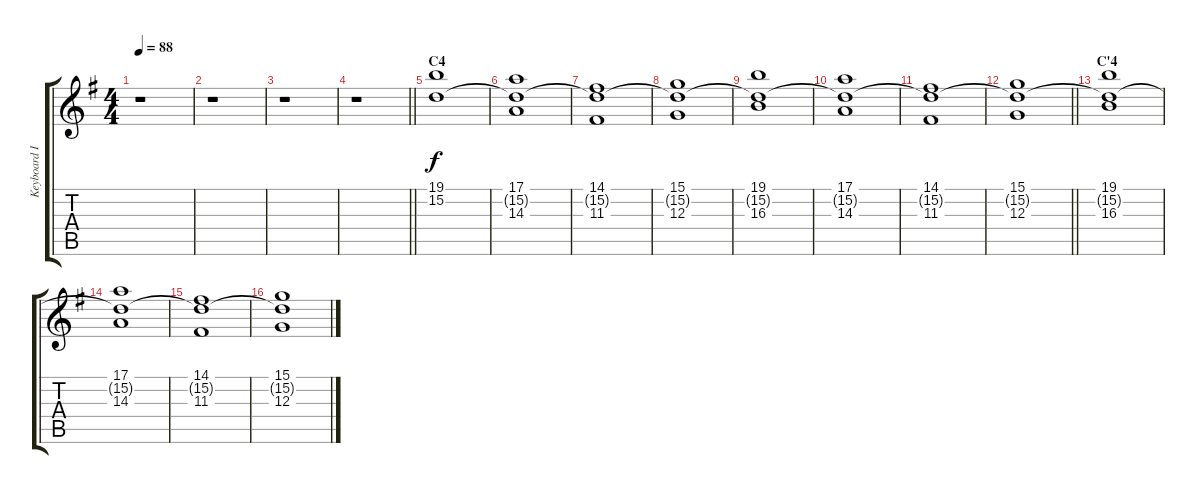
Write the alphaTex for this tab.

\track ("Keyboard II" "Keyboard I") {instrument pad1newage}
\staff {score tabs}
\tuning (E4 B3 G3 D3 A2 E2) {hide}
\ts (4 4)
\tempo 88
\clef g2
\ks g
r.1{dy f} |
r.1 |
r.1 |
\barLineRight lightlight
r.1 |
\section ("" "C4")
(19.1 15.2).1 |
(17.1 15.2{t} 14.3).1 |
(14.1 15.2{t} 11.3).1 |
(15.1 15.2{t} 12.3).1 |
(19.1 15.2{t} 16.3).1 |
(17.1 15.2{t} 14.3).1 |
(14.1 15.2{t} 11.3).1 |
\barLineRight lightlight
(15.1 15.2{t} 12.3).1 |
\section ("" "C'4")
(19.1 15.2{t} 16.3).1 |
(17.1 15.2{t} 14.3).1 |
(14.1 15.2{t} 11.3).1 |
(15.1 15.2{t} 12.3).1
